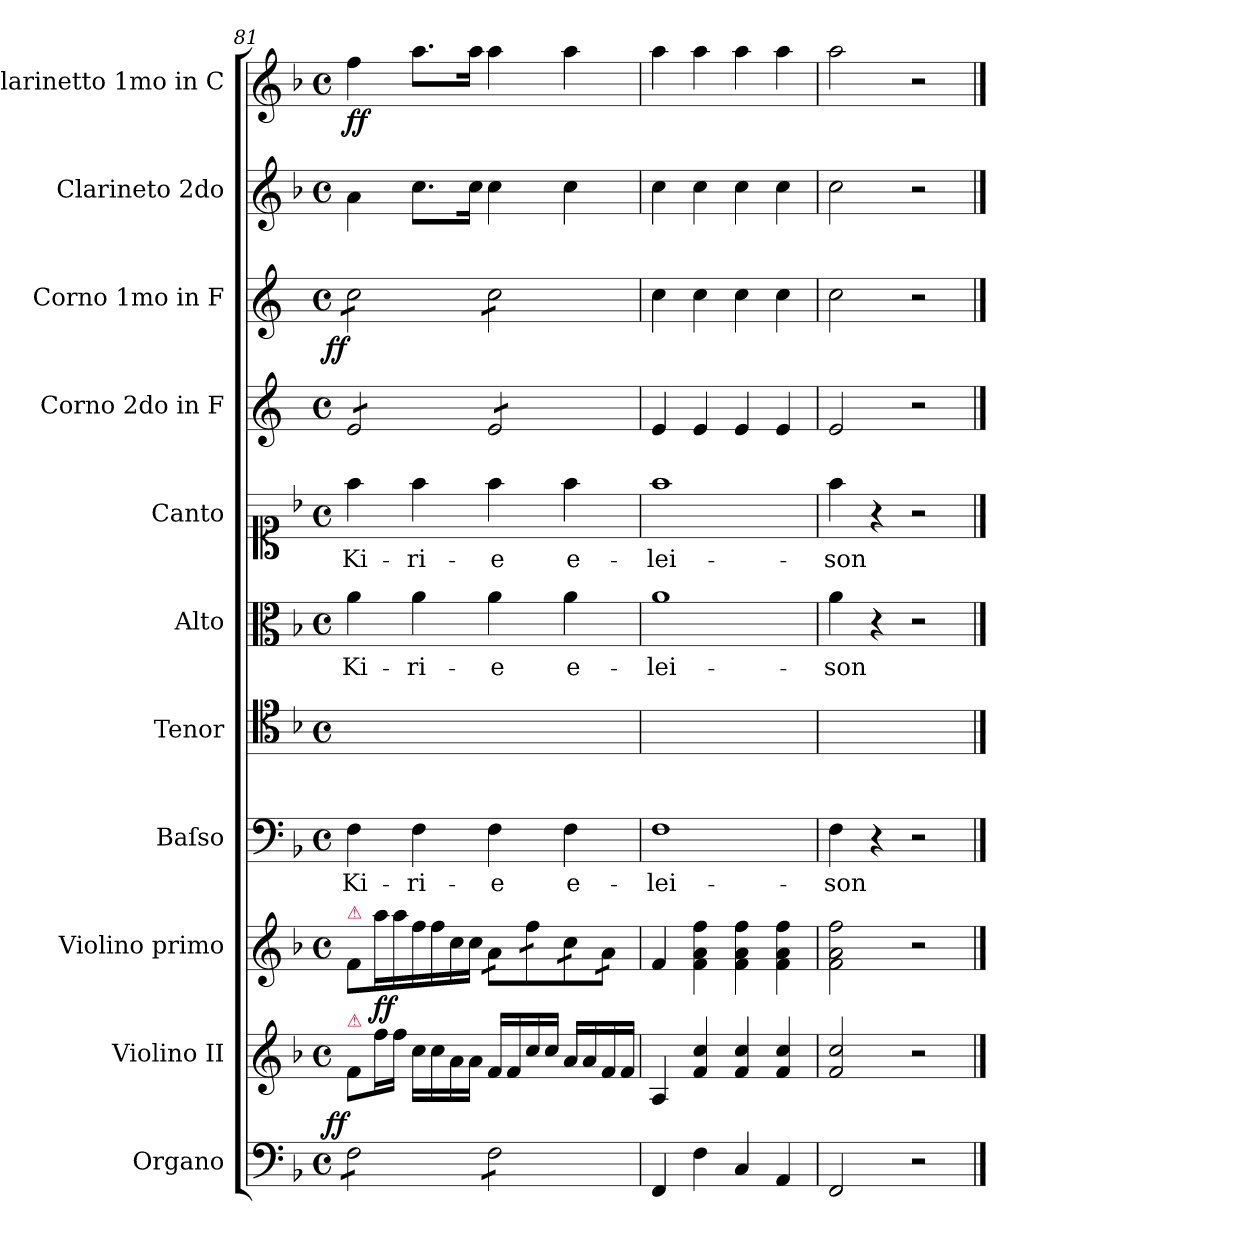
**kern	**dynam	**kern	**kern	**dynam	**kern	**text	**kern	**kern	**text	**kern	**text	**kern	**kern	**dynam	**kern	**kern	**dynam
*part11	*part11	*part10	*part9	*part9	*part8	*part8	*part7	*part6	*part6	*part5	*part5	*part4	*part3	*part3	*part2	*part1	*part1
*staff11	*staff11	*staff10	*staff9	*staff9	*staff8	*staff8	*staff7	*staff6	*staff6	*staff5	*staff5	*staff4	*staff3	*staff3	*staff2	*staff1	*staff1
*I"Organo	*	*I"Violino II	*I"Violino primo	*	*I"Baſso	*	*I"Tenor	*I"Alto	*	*I"Canto	*	*I"Corno 2do in F	*I"Corno 1mo in F	*	*I"Clarineto 2do	*I"Clarinetto 1mo in C	*
*I'org	*	*I'vl 2	*I'vl 1	*	*I'B	*	*I'T	*I'A	*	*	*	*I'cor 2 in F	*I'cor 1 in F	*	*I'cl 2	*I'cl 1 in C	*
*clefF4	*	*clefG2	*clefG2	*	*clefF4	*	*clefC4	*clefC3	*	*clefC1	*	*clefG2	*clefG2	*	*clefG2	*clefG2	*
*	*	*	*	*	*	*	*	*	*	*	*	*ITrd4c7	*ITrd4c7	*	*	*	*
*k[b-]	*	*k[b-]	*k[b-]	*	*k[b-]	*	*k[b-]	*k[b-]	*	*k[b-]	*	*k[b-]	*k[b-]	*	*k[b-]	*k[b-]	*
*M4/4	*	*M4/4	*M4/4	*	*M4/4	*	*M4/4	*M4/4	*	*M4/4	*	*M4/4	*M4/4	*	*M4/4	*M4/4	*
*met(c)	*	*met(c)	*met(c)	*	*met(c)	*	*met(c)	*met(c)	*	*met(c)	*	*met(c)	*met(c)	*	*met(c)	*met(c)	*
=81	=81	=81	=81	=81	=81	=81	=81	=81	=81	=81	=81	=81	=81	=81	=81	=81	=81
!	!	!	!LO:TX:a:color=crimson:t=⚠	!	!	!	!	!	!	!	!	!	!	!	!	!	!
!	!	!LO:TX:a:color=crimson:t=⚠	!	!	!	!	!	!	!	!	!	!	!	!	!	!	!
!	!LO:DY:a:rj	!	!	!	!	!	!	!	!	!	!	!	!	!LO:DY:rj	!	!	!
*tremolo	*	*	*	*	*	*	*	*	*	*	*	*	*	*	*	*	*
*	*	*	*	*	*	*	*	*	*	*	*	*tremolo	*	*	*	*	*
*	*	*	*	*	*	*	*	*	*	*	*	*	*tremolo	*	*	*	*
8F\L	ff	8f/L	8f/L	.	4F\	Ki-	1ryy	4a\	Ki-	4ff\	Ki-	8A/L	8f\L	ff	4a\	4ff\	ff
!	!	!	!	!LO:DY:b	!	!	!	!	!	!	!	!	!	!	!	!	!
8F\	.	16ff\L	16aa\L	ff	.	.	.	.	.	.	.	8A/	8f\	.	.	.	.
.	.	16ff\JJ	16aa\	.	.	.	.	.	.	.	.	.	.	.	.	.	.
8F\	.	16cc\LL	16ff\	.	4F\	-ri-	.	4a\	-ri-	4ff\	-ri-	8A/	8f\	.	8.cc\L	8.aa\L	.
.	.	16cc\	16ff\	.	.	.	.	.	.	.	.	.	.	.	.	.	.
8F\J	.	16a\	16cc\	.	.	.	.	.	.	.	.	8A/J	8f\J	.	.	.	.
.	.	16a\JJ	16cc\JJ	.	.	.	.	.	.	.	.	.	.	.	16cc\Jk	16aa\Jk	.
*	*	*	*tremolo	*	*	*	*	*	*	*	*	*	*	*	*	*	*
8F\L	.	16f/LL	16a\LL	.	4F\	-e	.	4a\	-e	4ff\	-e	8A/L	8f\L	.	4cc\	4aa\	.
.	.	16f/	16a\	.	.	.	.	.	.	.	.	.	.	.	.	.	.
8F\	.	16cc/	16ff\	.	.	.	.	.	.	.	.	8A/	8f\	.	.	.	.
.	.	16cc/JJ	16ff\	.	.	.	.	.	.	.	.	.	.	.	.	.	.
8F\	.	16a/LL	16cc\	.	4F\	e-	.	4a\	e-	4ff\	e-	8A/	8f\	.	4cc\	4aa\	.
.	.	16a/	16cc\	.	.	.	.	.	.	.	.	.	.	.	.	.	.
8F\J	.	16f/	16a\	.	.	.	.	.	.	.	.	8A/J	8f\J	.	.	.	.
*	*	*	*	*	*	*	*	*	*	*	*	*	*Xtremolo	*	*	*	*
*	*	*	*	*	*	*	*	*	*	*	*	*Xtremolo	*	*	*	*	*
*Xtremolo	*	*	*	*	*	*	*	*	*	*	*	*	*	*	*	*	*
.	.	16f/JJ	16a\JJ	.	.	.	.	.	.	.	.	.	.	.	.	.	.
*	*	*	*Xtremolo	*	*	*	*	*	*	*	*	*	*	*	*	*	*
=82	=82	=82	=82	=82	=82	=82	=82	=82	=82	=82	=82	=82	=82	=82	=82	=82	=82
4FF/	.	4A/	4f/	.	1F	-lei-	1ryy	1a	-lei-	1ff	-lei-	4A/	4f\	.	4cc\	4aa\	.
4F\	.	4f/ 4cc/	4f\ 4a\ 4ff\	.	.	.	.	.	.	.	.	4A/	4f\	.	4cc\	4aa\	.
4C/	.	4f/ 4cc/	4f\ 4a\ 4ff\	.	.	.	.	.	.	.	.	4A/	4f\	.	4cc\	4aa\	.
4AA/	.	4f/ 4cc/	4f\ 4a\ 4ff\	.	.	.	.	.	.	.	.	4A/	4f\	.	4cc\	4aa\	.
=83	=83	=83	=83	=83	=83	=83	=83	=83	=83	=83	=83	=83	=83	=83	=83	=83	=83
2FF/	.	2f/ 2cc/	2f\ 2a\ 2ff\	.	4F\	-son	1ryy	4a\	-son	4ff\	-son	2A/	2f\	.	2cc\	2aa\	.
.	.	.	.	.	4r	.	.	4r	.	4r	.	.	.	.	.	.	.
2r	.	2r	2r	.	2r	.	.	2r	.	2r	.	2r	2r	.	2r	2r	.
==	==	==	==	==	==	==	==	==	==	==	==	==	==	==	==	==	==
*-	*-	*-	*-	*-	*-	*-	*-	*-	*-	*-	*-	*-	*-	*-	*-	*-	*-
